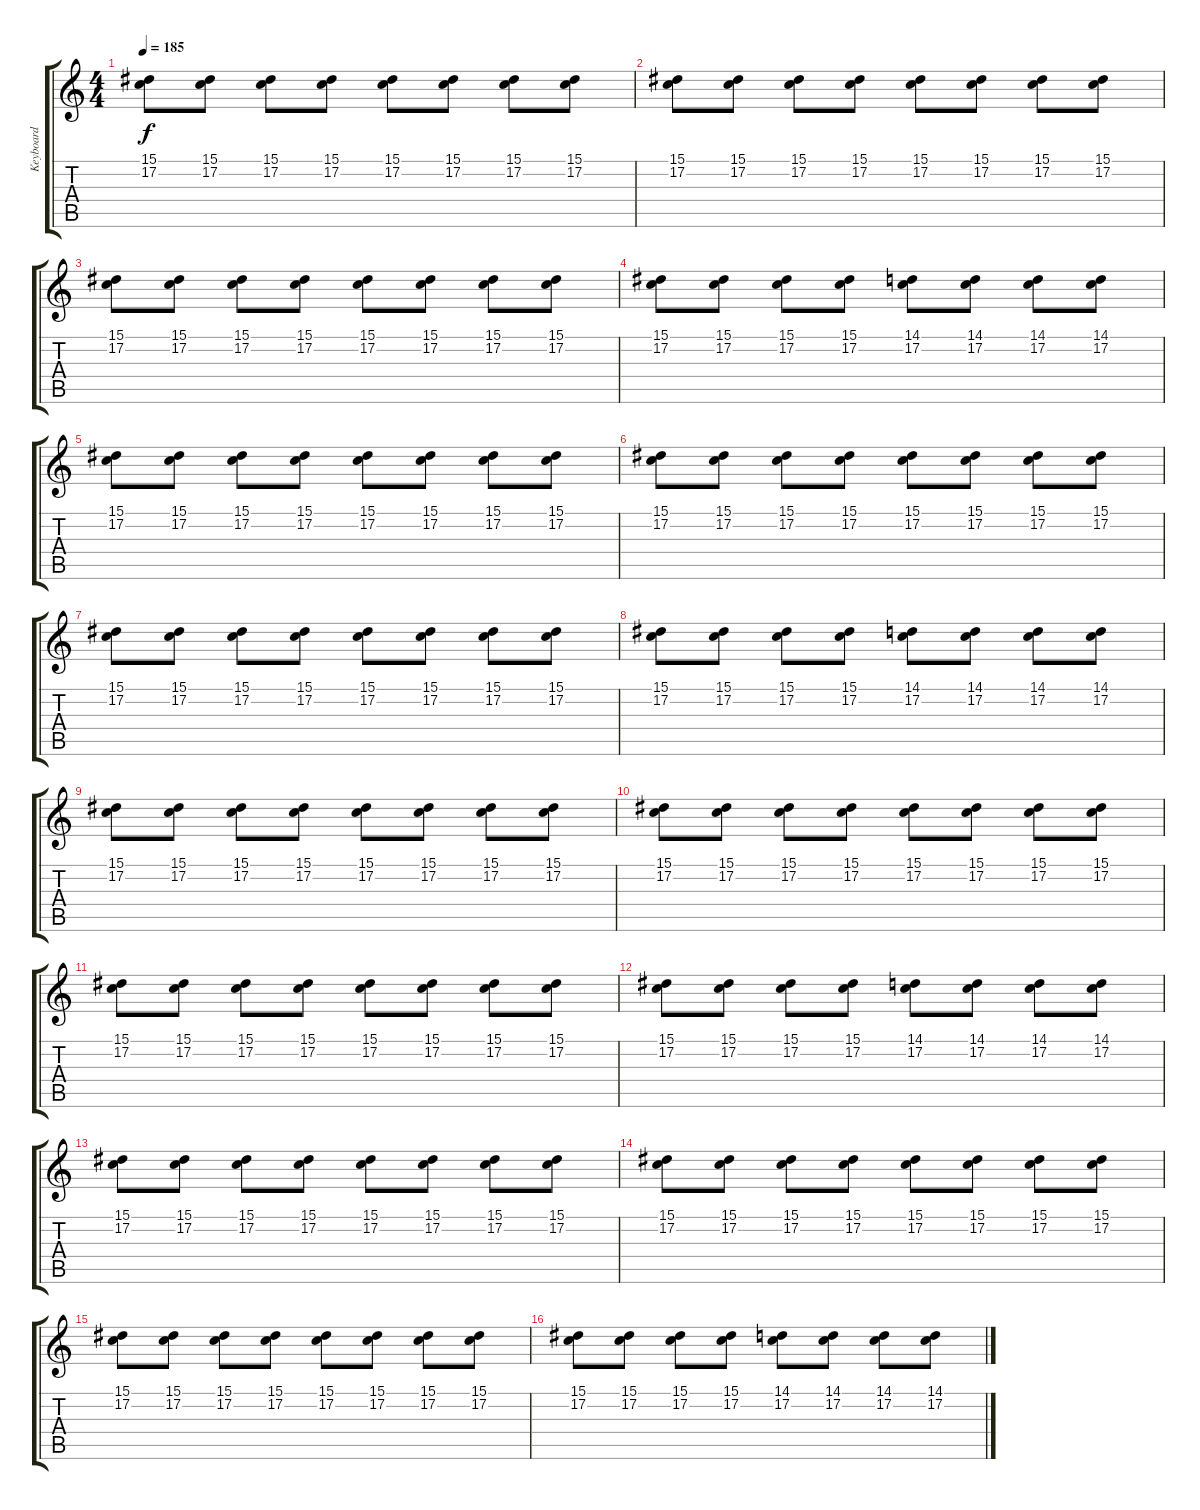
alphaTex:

\track ("Keyboard" "Keyboard") {instrument harpsichord}
\staff {score tabs}
\tuning (C4 G3 Eb3 Bb2 F2 C2) {hide}
\ts (4 4)
\tempo 185
\clef g2
\ks c
(15.1 17.2).8{dy f instrument harpsichord} (15.1 17.2).8 (15.1 17.2).8 (15.1 17.2).8 (15.1 17.2).8 (15.1 17.2).8 (15.1 17.2).8 (15.1 17.2).8 |
(15.1 17.2).8 (15.1 17.2).8 (15.1 17.2).8 (15.1 17.2).8 (15.1 17.2).8 (15.1 17.2).8 (15.1 17.2).8 (15.1 17.2).8 |
(15.1 17.2).8 (15.1 17.2).8 (15.1 17.2).8 (15.1 17.2).8 (15.1 17.2).8 (15.1 17.2).8 (15.1 17.2).8 (15.1 17.2).8 |
(15.1 17.2).8 (15.1 17.2).8 (15.1 17.2).8 (15.1 17.2).8 (14.1 17.2).8 (14.1 17.2).8 (14.1 17.2).8 (14.1 17.2).8 |
(15.1 17.2).8 (15.1 17.2).8 (15.1 17.2).8 (15.1 17.2).8 (15.1 17.2).8 (15.1 17.2).8 (15.1 17.2).8 (15.1 17.2).8 |
(15.1 17.2).8 (15.1 17.2).8 (15.1 17.2).8 (15.1 17.2).8 (15.1 17.2).8 (15.1 17.2).8 (15.1 17.2).8 (15.1 17.2).8 |
(15.1 17.2).8 (15.1 17.2).8 (15.1 17.2).8 (15.1 17.2).8 (15.1 17.2).8 (15.1 17.2).8 (15.1 17.2).8 (15.1 17.2).8 |
(15.1 17.2).8 (15.1 17.2).8 (15.1 17.2).8 (15.1 17.2).8 (14.1 17.2).8 (14.1 17.2).8 (14.1 17.2).8 (14.1 17.2).8 |
(15.1 17.2).8 (15.1 17.2).8 (15.1 17.2).8 (15.1 17.2).8 (15.1 17.2).8 (15.1 17.2).8 (15.1 17.2).8 (15.1 17.2).8 |
(15.1 17.2).8 (15.1 17.2).8 (15.1 17.2).8 (15.1 17.2).8 (15.1 17.2).8 (15.1 17.2).8 (15.1 17.2).8 (15.1 17.2).8 |
(15.1 17.2).8 (15.1 17.2).8 (15.1 17.2).8 (15.1 17.2).8 (15.1 17.2).8 (15.1 17.2).8 (15.1 17.2).8 (15.1 17.2).8 |
(15.1 17.2).8 (15.1 17.2).8 (15.1 17.2).8 (15.1 17.2).8 (14.1 17.2).8 (14.1 17.2).8 (14.1 17.2).8 (14.1 17.2).8 |
(15.1 17.2).8 (15.1 17.2).8 (15.1 17.2).8 (15.1 17.2).8 (15.1 17.2).8 (15.1 17.2).8 (15.1 17.2).8 (15.1 17.2).8 |
(15.1 17.2).8 (15.1 17.2).8 (15.1 17.2).8 (15.1 17.2).8 (15.1 17.2).8 (15.1 17.2).8 (15.1 17.2).8 (15.1 17.2).8 |
(15.1 17.2).8 (15.1 17.2).8 (15.1 17.2).8 (15.1 17.2).8 (15.1 17.2).8 (15.1 17.2).8 (15.1 17.2).8 (15.1 17.2).8 |
(15.1 17.2).8 (15.1 17.2).8 (15.1 17.2).8 (15.1 17.2).8 (14.1 17.2).8 (14.1 17.2).8 (14.1 17.2).8 (14.1 17.2).8
